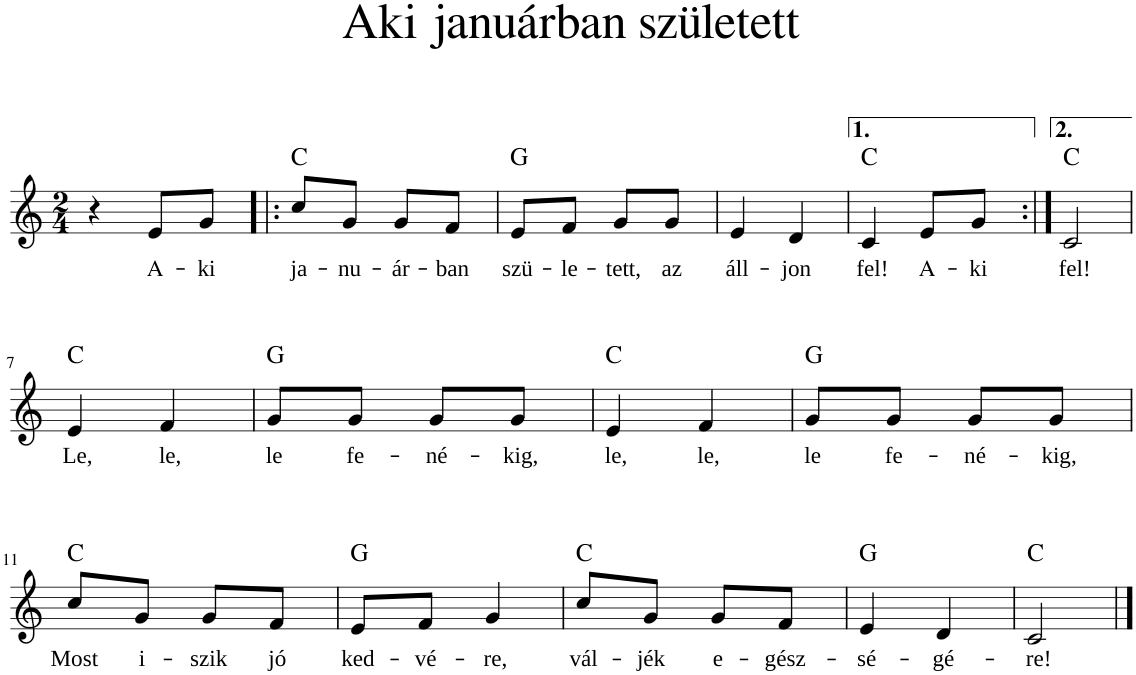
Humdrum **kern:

**kern	**text	**harte
*part1	*part1	*part1
*staff1	*staff1	*
*I"Piano	*	*
*I'Pno	*	*
*clefG2	*	*
*k[]	*	*
*M2/4	*	*
=1	=1	=1
4r	.	.
!	!LO:LY:b	!
8e/L	A-	.
!	!LO:LY:b	!
8g/J	-ki	.
=2!|:	=2!|:	=2!|:
!	!LO:LY:b	!
8cc/L	ja-	C:maj
!	!LO:LY:b	!
8g/J	-nu-	.
!	!LO:LY:b	!
8g/L	-ár-	.
!	!LO:LY:b	!
8f/J	-ban	.
=3	=3	=3
!	!LO:LY:b	!
8e/L	szü-	G:maj
!	!LO:LY:b	!
8f/J	-le-	.
!	!LO:LY:b	!
8g/L	-tett,	.
!	!LO:LY:b	!
8g/J	az	.
=4	=4	=4
!	!LO:LY:b	!
4e/	áll-	.
!	!LO:LY:b	!
4d/	-jon	.
=5	=5	=5
!	!LO:LY:b	!
4c/	fel!	C:maj
!	!LO:LY:b	!
8e/L	A-	.
!	!LO:LY:b	!
8g/J	-ki	.
=6:|!	=6:|!	=6:|!
!	!LO:LY:b	!
2c/	fel!	C:maj
!!LO:LB:g=z
=7	=7	=7
!	!LO:LY:b	!
4e/	Le,	C:maj
!	!LO:LY:b	!
4f/	le,	.
=8	=8	=8
!	!LO:LY:b	!
8g/L	le	G:maj
!	!LO:LY:b	!
8g/J	fe-	.
!	!LO:LY:b	!
8g/L	-né-	.
!	!LO:LY:b	!
8g/J	-kig,	.
=9	=9	=9
!	!LO:LY:b	!
4e/	le,	C:maj
!	!LO:LY:b	!
4f/	le,	.
=10	=10	=10
!	!LO:LY:b	!
8g/L	le	G:maj
!	!LO:LY:b	!
8g/J	fe-	.
!	!LO:LY:b	!
8g/L	-né-	.
!	!LO:LY:b	!
8g/J	-kig,	.
!!LO:LB:g=z
=11	=11	=11
!	!LO:LY:b	!
8cc/L	Most	C:maj
!	!LO:LY:b	!
8g/J	i-	.
!	!LO:LY:b	!
8g/L	-szik	.
!	!LO:LY:b	!
8f/J	jó	.
=12	=12	=12
!	!LO:LY:b	!
8e/L	ked-	G:maj
!	!LO:LY:b	!
8f/J	-vé-	.
!	!LO:LY:b	!
4g/	-re,	.
=13	=13	=13
!	!LO:LY:b	!
8cc/L	vál-	C:maj
!	!LO:LY:b	!
8g/J	-jék	.
!	!LO:LY:b	!
8g/L	e-	.
!	!LO:LY:b	!
8f/J	-gész-	.
=14	=14	=14
!	!LO:LY:b	!
4e/	-sé-	G:maj
!	!LO:LY:b	!
4d/	-gé-	.
=15	=15	=15
!	!LO:LY:b	!
2c/	-re!	C:maj
==	==	==
*-	*-	*-
